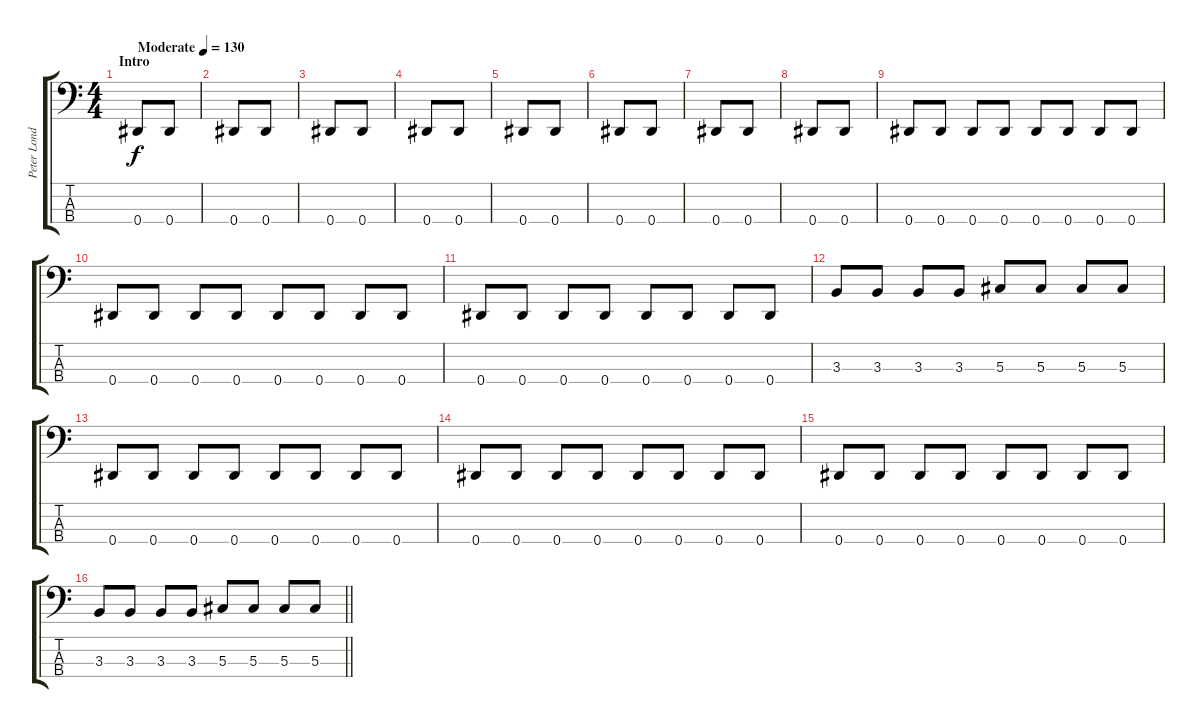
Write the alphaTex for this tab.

\track ("Peter London (Bass)" "Peter Lond") {instrument electricbassfinger}
\staff {score tabs}
\tuning (Gb2 Db2 Ab1 Eb1) {hide}
\ts (4 4)
\section ("" "Intro")
\tempo (130 "Moderate")
\clef f4
\ks c
0.4.8{dy f instrument electricbassfinger} 0.4.8 |
0.4.8 0.4.8 |
0.4.8 0.4.8 |
0.4.8 0.4.8 |
0.4.8 0.4.8 |
0.4.8 0.4.8 |
0.4.8 0.4.8 |
0.4.8 0.4.8 |
0.4.8 0.4.8 0.4.8 0.4.8 0.4.8 0.4.8 0.4.8 0.4.8 |
0.4.8 0.4.8 0.4.8 0.4.8 0.4.8 0.4.8 0.4.8 0.4.8 |
0.4.8 0.4.8 0.4.8 0.4.8 0.4.8 0.4.8 0.4.8 0.4.8 |
3.3.8 3.3.8 3.3.8 3.3.8 5.3.8 5.3.8 5.3.8 5.3.8 |
0.4.8 0.4.8 0.4.8 0.4.8 0.4.8 0.4.8 0.4.8 0.4.8 |
0.4.8 0.4.8 0.4.8 0.4.8 0.4.8 0.4.8 0.4.8 0.4.8 |
0.4.8 0.4.8 0.4.8 0.4.8 0.4.8 0.4.8 0.4.8 0.4.8 |
\barLineRight lightlight
3.3.8 3.3.8 3.3.8 3.3.8 5.3.8 5.3.8 5.3.8 5.3.8
